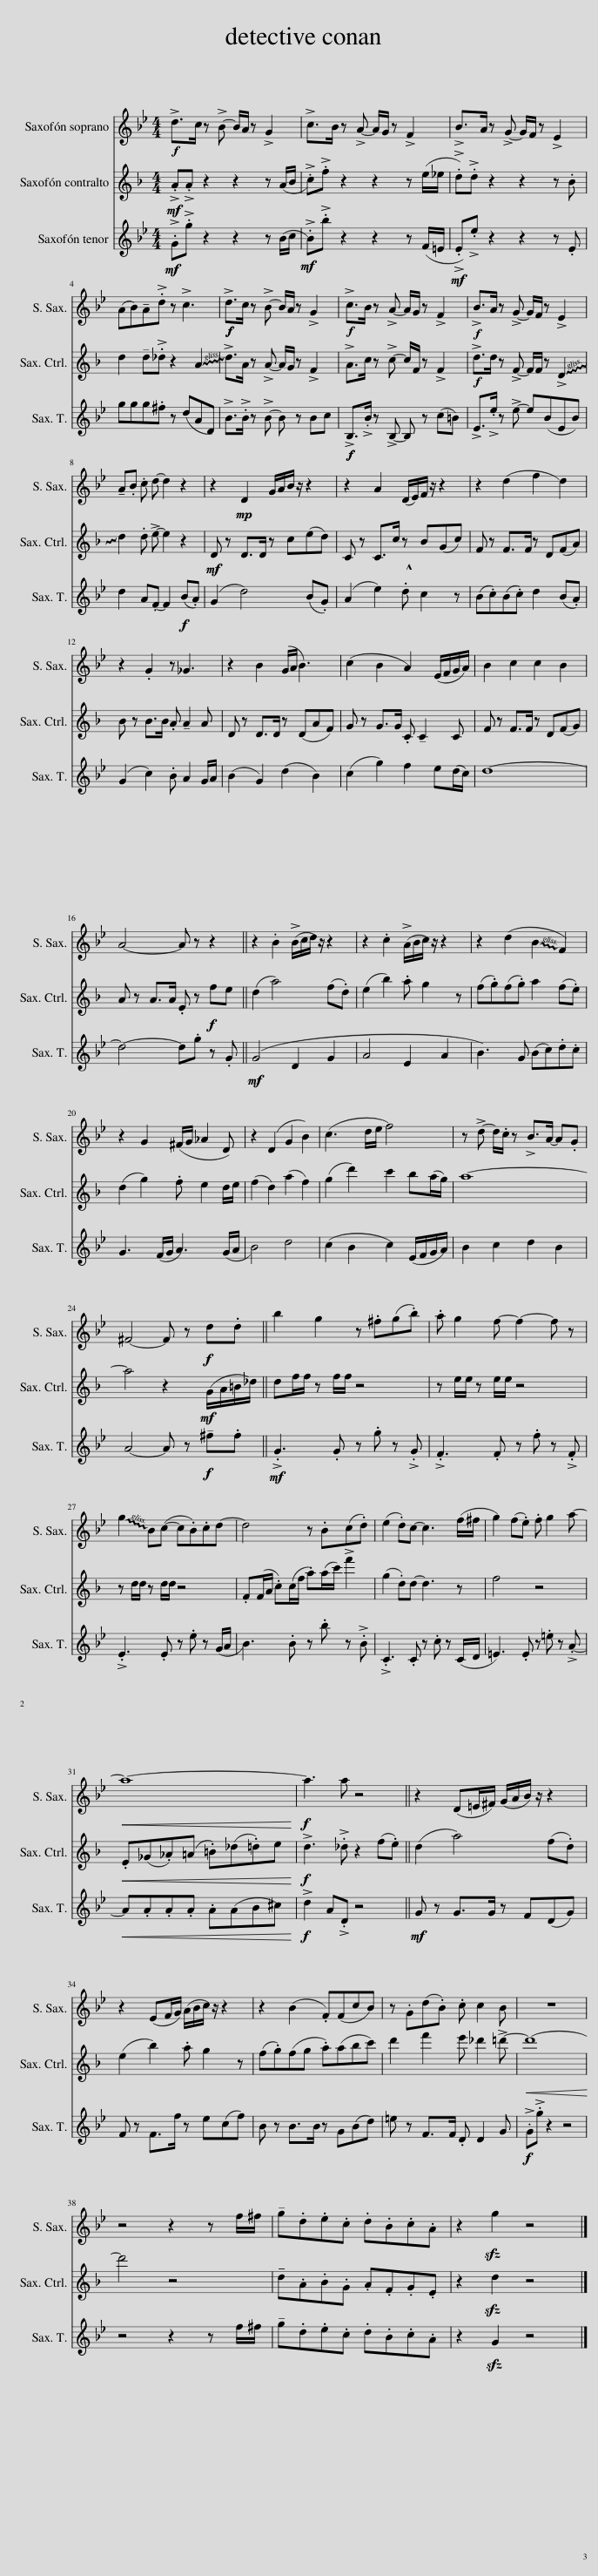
X:1
%%score 1 2 3
L:1/8
M:4/4
I:linebreak $
K:none
V:1 treble transpose=-2
V:2 treble transpose=-9
V:3 treble transpose=-14
V:1
[K:Bb]!f! !>!d>c z !>!B- B/A/ z !>!G2 | !>!c>B z !>!A- A/G/ z !>!F2 | !>!B>A z !>!G- G/F/ z !>!E2 |$ (AB)!tenuto!A!>!.d z !>!c3 |!f!!f! !>!d>c z !>!B- B/A/ z !>!G2 | %5
!f! !>!c>B z !>!A- A/G/ z !>!F2 |!f! !>!B>A z !>!G- G/F/ z !>!E2 |$ !tenuto!A.B .c d- d2 z2 | z2!mp! D2 G/A/B/ z/ z2 | z2 A2 (D/E/)F/ z/ z2 | %10
 z2 (d2 f2 d2) |$ z2 .G2 z _G3 | z2 B2 (G/A/ B3) | (c2 B2 A2) (E/F/G/A/) | B2 c2 c2 B2 |$ %15
 A4- A z z2 || z2 .B2 (!>!B/c/d/) z/ z2 | z2 .c2 (!>!A/B/c/) z/ z2 | z2 (d2 !~(!B2 !~)!F2) |$ z2 G2 (^F/G/ _A2 D) | %20
 z2 (D2 G2 B2) | (c3 d/e/ f4) | z !>!d- d/.c/ z !>!B>A- A.G |$ ^F4- F z!f! d.d || b2 g2 z .^f(g.b) | %25
 .a g2 f- f2- f z |$ !~(!g2 !~)!B(c- c.B).cd- | d4 z .B(c.d) | (e2 .d)c- c3 (f/^f/ | g2) (f.e) .f g2 a- |$ %30
!<(! a8-!<)! |!f! a3 a z4 || z2 (D=E/^F/) (G/A/B/) z/ z2 |$ z2 (EF/G/) (A/B/c/) z/ z2 | z2 (B2 .F)(FcB) | %35
 z .G(d.B) .c c2 B | z8 |$ z4 z2 z f/^f/ | !tenuto!g.d.e.c .d.B.c.A | z2!sfz! g2 z4 |] %40
V:2
[K:F]!mf! !>!.A!>!.A z2 z2 z (A/B/ | !>!.c)!>!.f z2 z2 z (e/_e/ | !>!.d)!>!.d z2 z2 z .B |$ d2 !tenuto!d!>!._d z2 !~(!A2 | !~)!!>!d>A z !>!A- A/G/ z !>!F2 | %5
 !>!A>c z !>!c- c/F/ z !>!F2 |!f! !>!d>d z !>!F- F/F/ z !~(!!>!D2 |$ !~)!d2 .d !>!e- e2 z2 |!mf! D z D>D z c(ed) | C z C>c z B(Gc) | %10
 F z F>F z D(FA) |$ B z B>B .A !tenuto!A2 A | D z D>D z (DAF) | G z G>G .C !tenuto!C2 C | F z F>F z D(FG) |$ %15
 A z A>A .E z!f! fe || (d2 a4) (f.d) | (e2 b2) .a g2 z | (f.g)(f.g) a2 (f.e) |$ (d2 g2) .f e2 d/e/ | %20
 (f2 d2) (a2 f2) | (g2 d'2) c'2 b(a/g/) | a8- |$ a4 z2!mf! (G/A/=B/_d/) || df/f/ z f/f/ z4 | %25
 z e/e/ z e/e/ z4 |$ z d/d/ z d/d/ z4 | .F(F/A/ .c)(c/f/ .a)(a/c'/) !>!f'2 | (g2 .d)d- d3 z | f4 z4 |$ %30
!<(! .E(_G._A)(=A .=B)(_d.=d)e!<)! |!f! !>!d3 !>!._d z2 (f.e) || (d2 a4) (f.d) |$ (e2 b2) .a g2 z | (f.g)(fg .a)(abc') | %35
 d'2 f'2 e' _d'2 !>!=d'- |!<(! d'8-!<)! |$ d'4 z4 | !tenuto!d.A.B.G .A.F.G.E | z2!sfz! d2 z4 |] %40
V:3
[K:Bb]!mf! !>!.G!>!.g z2 z2 z (B/c/ |!mf! !>!.B)!>!.b z2 z2 z (F/=E/ |!mf! !>!.E)!>!.e z2 z2 z .E |$ ggg.^f z (dAD) | !>!B>!>!.B z !>!B- B z Bc | %5
!f!!f! !>!B,>!>!.B z !>!B,- B, z (c=B) | !>!E>!>!.e z !>!e- e(BEB) |$ d2 A.F- F2!f! (B.A) | (G2 d4) (B.G) | (A2 e2) .!^!d c2 z | %10
 (B.c)(B.c) d2 (B.A) |$ (G2 c2) .B A2 G/A/ | (B2 G2) (d2 B2) | (c2 g2) f2 e(d/c/) | d8- |$ %15
 d4- d.g z .G ||!mf! (G4 D2 G2 | A4 E2 A2 | B3) G (Bc).d.c |$ G3 (F/G/ A3) (G/A/ | %20
 B4) d4 | (c2 B2 c2) (E/F/G/A/) | B2 c2 d2 B2 |$ A4- A z!f! !tenuto!^f.f ||!mf! !>!.G3 .G z .g z !>!.G | %25
 !>!.F3 .F z .f z !>!.F |$ !>!.E3 .E z .e z (G/A/ | B3) .B z .b z !>!.B | !>!.C3 .C z .c z (C/D/ | =E3) .E z .=e z !>!.A- |$ %30
!<(! A.A.A.A .A(AB^c)!<)! |!f! !>!d2 A!>!.D z4 ||!mf! G z G>G z F(DG) |$ F z F>f z e(cf) | B z B>B z G(Bd) | %35
 =e z F>F .D D2 G |!f! !>!.G!>!.g z2 z4 |$ z4 z2 z f/^f/ | !tenuto!g.d.e.c .d.B.c.A | z2!sfz! G2 z4 |] %40
